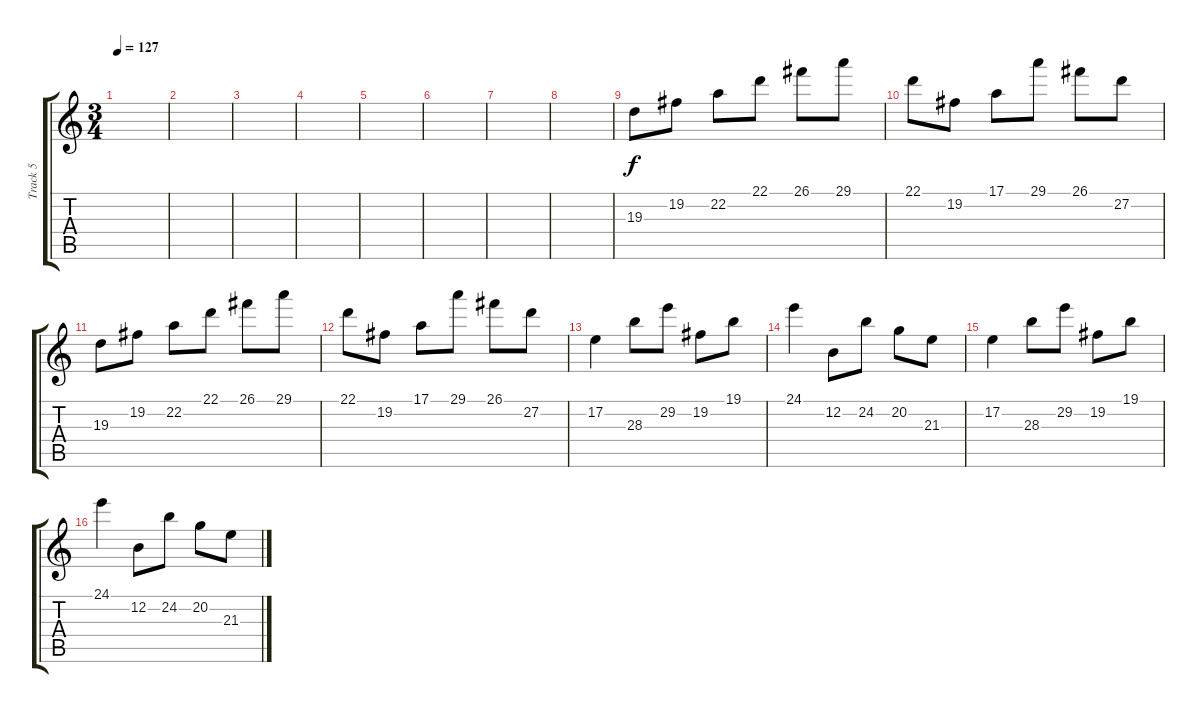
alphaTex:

\track ("Track 5" "Track 5") {instrument brightacousticpiano}
\staff {score tabs}
\tuning (E4 B3 G3 D3 A2 E2) {hide}
\ts (3 4)
\tempo 127
\clef g2
\ks c
|
|
|
|
|
|
|
|
19.3.8 19.2.8 22.2.8 22.1.8 26.1.8 29.1.8 |
22.1.8 19.2.8 17.1.8 29.1.8 26.1.8 27.2.8 |
19.3.8 19.2.8 22.2.8 22.1.8 26.1.8 29.1.8 |
22.1.8 19.2.8 17.1.8 29.1.8 26.1.8 27.2.8 |
17.2.4 28.3.8 29.2.8 19.2.8 19.1.8 |
24.1.4 12.2.8 24.2.8 20.2.8 21.3.8 |
17.2.4 28.3.8 29.2.8 19.2.8 19.1.8 |
24.1.4 12.2.8 24.2.8 20.2.8 21.3.8
